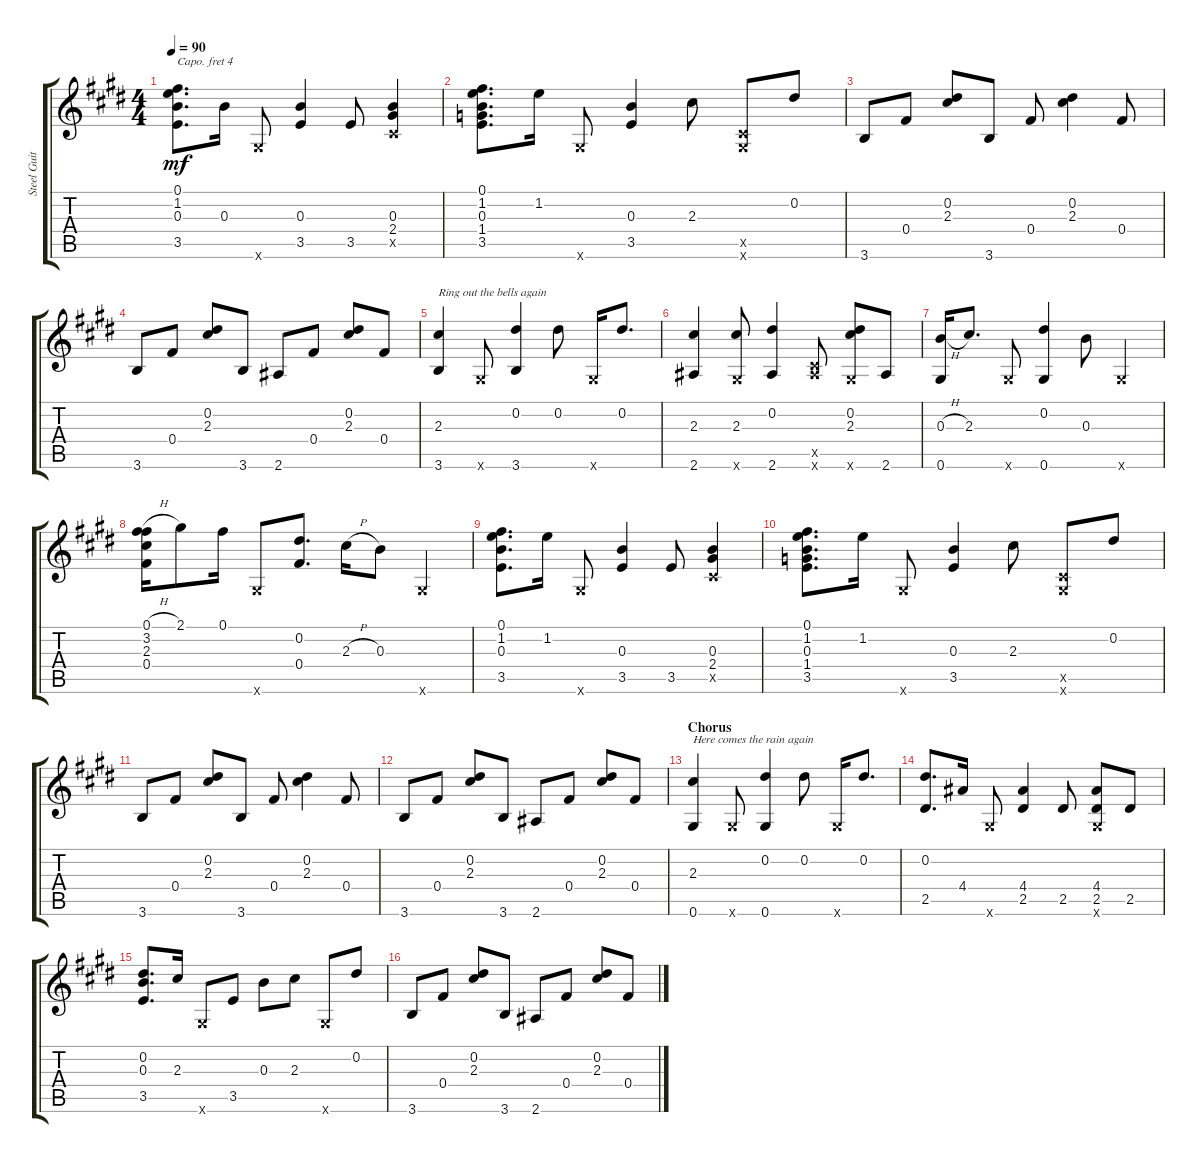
\track ("Steel Guitar" "Steel Guit") {instrument acousticguitarsteel}
\staff {score tabs}
\capo 4
\tuning (D4 B3 G3 D3 A2 E2) {hide}
\ts (4 4)
\tempo 90
\clef g2
\ks e
(0.1 1.2 0.3 3.5).8{d dy mf} 0.3.16 0.6{x}.8 (0.3 3.5).4 3.5.8 (0.3 2.4 0.5{x}).4 |
(0.1 1.2 0.3 1.4 3.5).8{d} 1.2.16 0.6{x}.8 (0.3 3.5).4 2.3.8 (0.5{x} 0.6{x}).8 0.2.8 |
3.6.8 0.4.8 (0.2 2.3).8 3.6.8 0.4.8 (0.2 2.3).4 0.4.8 |
3.6.8 0.4.8 (0.2 2.3).8 3.6.8 2.6.8 0.4.8 (0.2 2.3).8 0.4.8 |
(2.3 3.6).4{txt "Ring out the bells again"} 0.6{x}.8 (0.2 3.6).4 0.2.8 0.6{x}.16 0.2.8{d} |
(2.3 2.6).4 (2.3 0.6{x}).8 (0.2 2.6).4 (0.5{x} 2.6{x}).8 (0.2 2.3 0.6{x}).8 2.6.8 |
(0.3{h} 0.6).16 2.3.8{d} 0.6{x}.8 (0.2 0.6).4 0.3.8 0.6{x}.4 |
(0.1{h} 3.2 2.3 0.4).16 2.1.8 0.1.16 0.6{x}.8 (0.2 0.4).8{d} 2.3{h}.16 0.3.8 0.6{x}.4 |
(0.1 1.2 0.3 3.5).8{d} 1.2.16 0.6{x}.8 (0.3 3.5).4 3.5.8 (0.3 2.4 0.5{x}).4 |
(0.1 1.2 0.3 1.4 3.5).8{d} 1.2.16 0.6{x}.8 (0.3 3.5).4 2.3.8 (0.5{x} 0.6{x}).8 0.2.8 |
3.6.8 0.4.8 (0.2 2.3).8 3.6.8 0.4.8 (0.2 2.3).4 0.4.8 |
3.6.8 0.4.8 (0.2 2.3).8 3.6.8 2.6.8 0.4.8 (0.2 2.3).8 0.4.8 |
\section ("" "Chorus")
(2.3 0.6).4{txt "Here comes the rain again"} 0.6{x}.8 (0.2 0.6).4 0.2.8 0.6{x}.16 0.2.8{d} |
(0.2 2.5).8{d} 4.4.16 0.6{x}.8 (4.4 2.5).4 2.5.8 (4.4 2.5 0.6{x}).8 2.5.8 |
(0.2 0.3 3.5).8{d} 2.3.16 0.6{x}.8 3.5.8 0.3.8 2.3.8 0.6{x}.8 0.2.8 |
3.6.8 0.4.8 (0.2 2.3).8 3.6.8 2.6.8 0.4.8 (0.2 2.3).8 0.4.8
